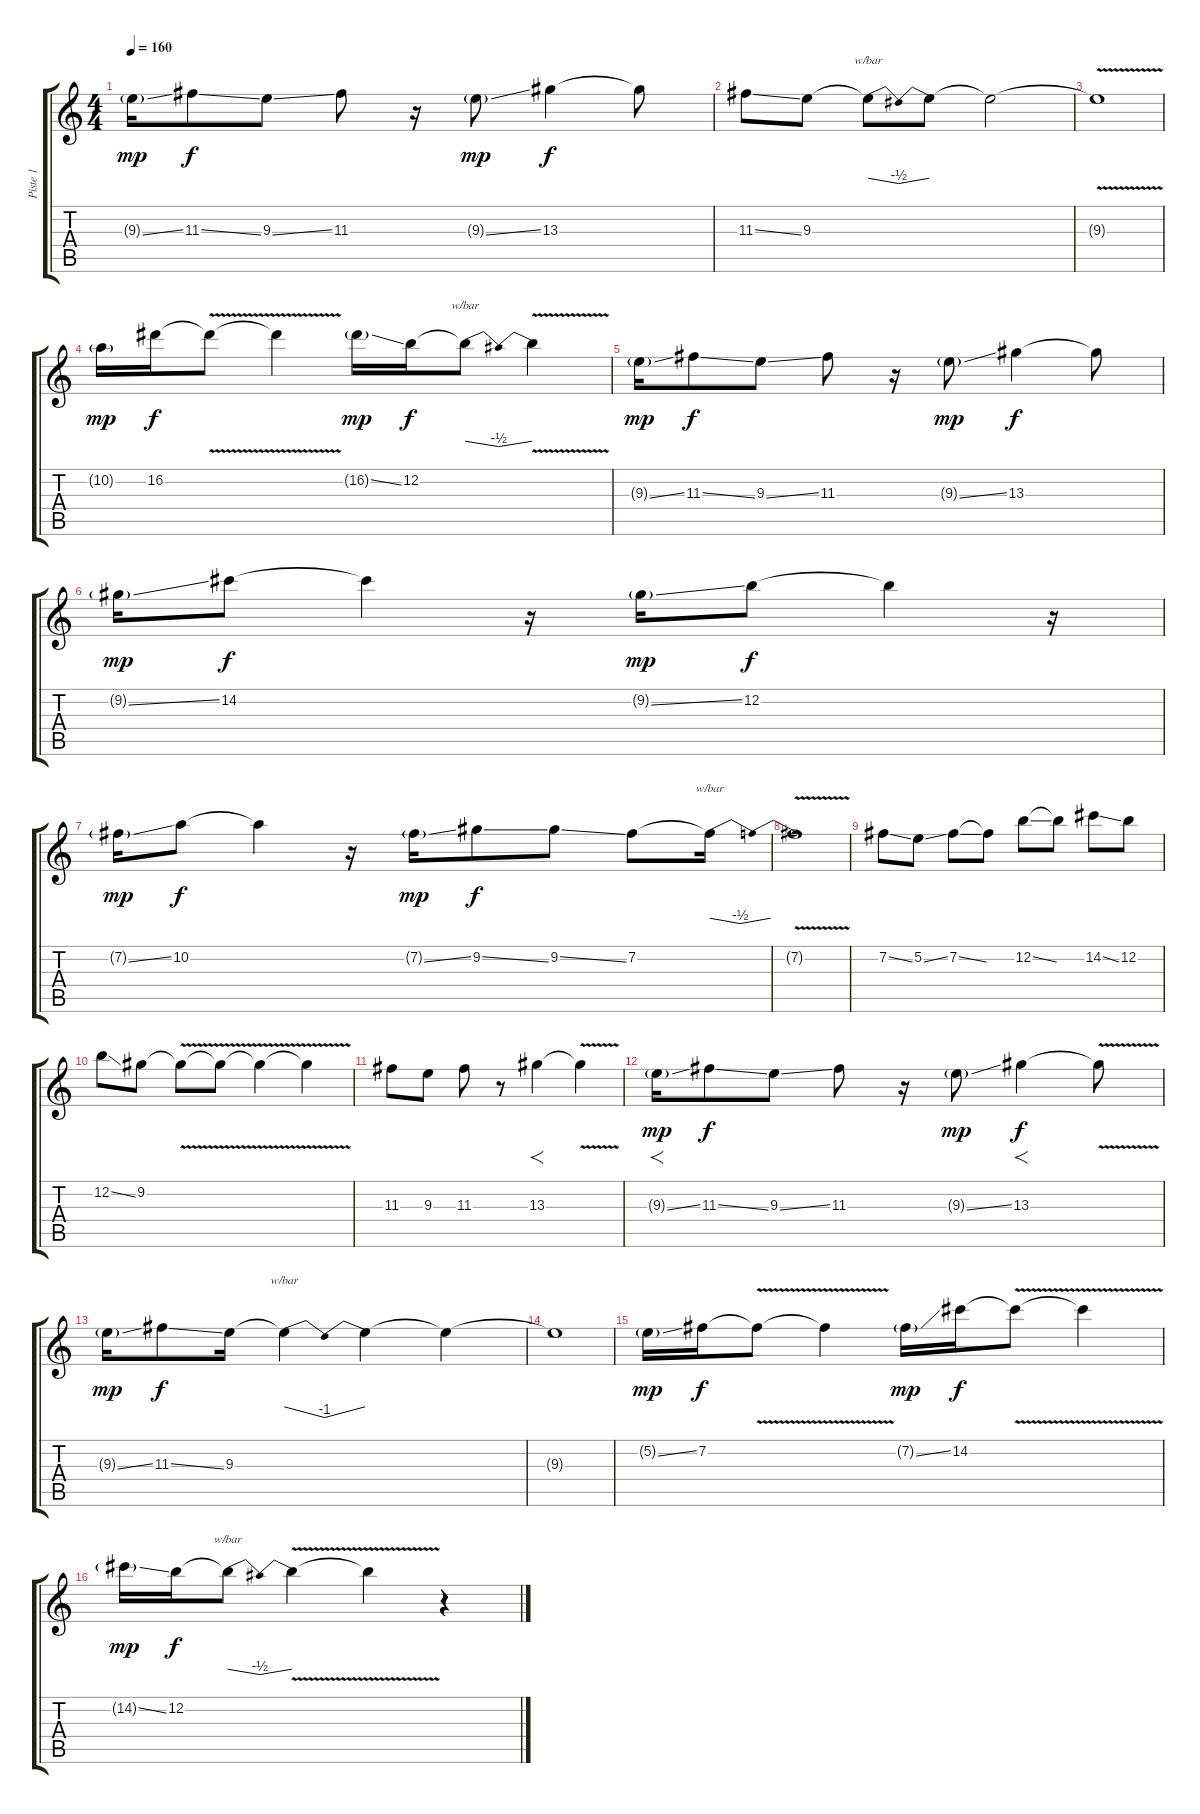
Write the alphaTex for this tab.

\track ("Piste 1" "Piste 1") {instrument distortionguitar}
\staff {score tabs}
\tuning (E4 B3 G3 D3 A2 E2) {hide}
\ts (4 4)
\tempo 160
\clef g2
\ks c
9.3{ss g}.16{dy mp} 11.3{ss}.8{dy f} 9.3{ss}.8 11.3.8 r.16 9.3{ss g}.8{dy mp} 13.3.4{dy f} 13.3{t}.8 |
11.3{ss}.8 9.3.8 9.3{t}.8{tbe (dip default 0 0 30 -2 60 0)} 9.3{t}.8 9.3{t}.2 |
9.3{v t}.1 |
10.2{g}.16{dy mp} 16.2.16{dy f} 16.2{v t}.8 16.2{v t}.4 16.2{ss g}.16{dy mp} 12.2.16{dy f} 12.2{t}.8{tbe (dip default 0 0 30 -2 60 0)} 12.2{v t}.4 |
9.3{ss g}.16{dy mp} 11.3{ss}.8{dy f} 9.3{ss}.8 11.3.8 r.16 9.3{ss g}.8{dy mp} 13.3.4{dy f} 13.3{t}.8 |
9.2{ss g}.16{dy mp} 14.2.8{dy f} 14.2{t}.4 r.16 9.2{ss g}.16{dy mp} 12.2.8{dy f} 12.2{t}.4 r.16 |
7.2{ss g}.16{dy mp} 10.2.8{dy f} 10.2{t}.4 r.16 7.2{ss g}.16{dy mp} 9.2{ss}.8{dy f} 9.2{ss}.8 7.2.8 7.2{t}.16{tbe (dip default 0 0 30 -2 60 0)} |
7.2{v t}.1 |
7.2{ss}.8 5.2{ss}.8 7.2{ss}.8 7.2{t}.8 12.2{ss}.8 12.2{t}.8 14.2{ss}.8 12.2.8 |
12.2{ss}.8 9.2.8 9.2{v t}.8 9.2{v t}.8 9.2{v t}.4 9.2{v t}.4 |
11.3.8 9.3.8 11.3.8 r.8 13.3.4{f} 13.3{v t}.4 |
9.3{ss g}.16{f dy mp} 11.3{ss}.8{dy f} 9.3{ss}.8 11.3.8 r.16 9.3{ss g}.8{dy mp} 13.3.4{f dy f} 13.3{v t}.8 |
9.3{ss g}.16{dy mp} 11.3{ss}.8{dy f} 9.3.16 9.3{t}.4{tbe (dip default 0 0 30 -4 60 0)} 9.3{t}.4 9.3{t}.4 |
9.3{t}.1 |
5.2{ss g}.16{dy mp} 7.2.16{dy f} 7.2{v t}.8 7.2{v t}.4 7.2{ss g}.16{dy mp} 14.2.16{dy f} 14.2{v t}.8 14.2{v t}.4 |
14.2{ss g}.16{dy mp} 12.2.16{dy f} 12.2{t}.8{tbe (dip default 0 0 30 -2 60 0)} 12.2{v t}.4 12.2{t}.4 r.4
